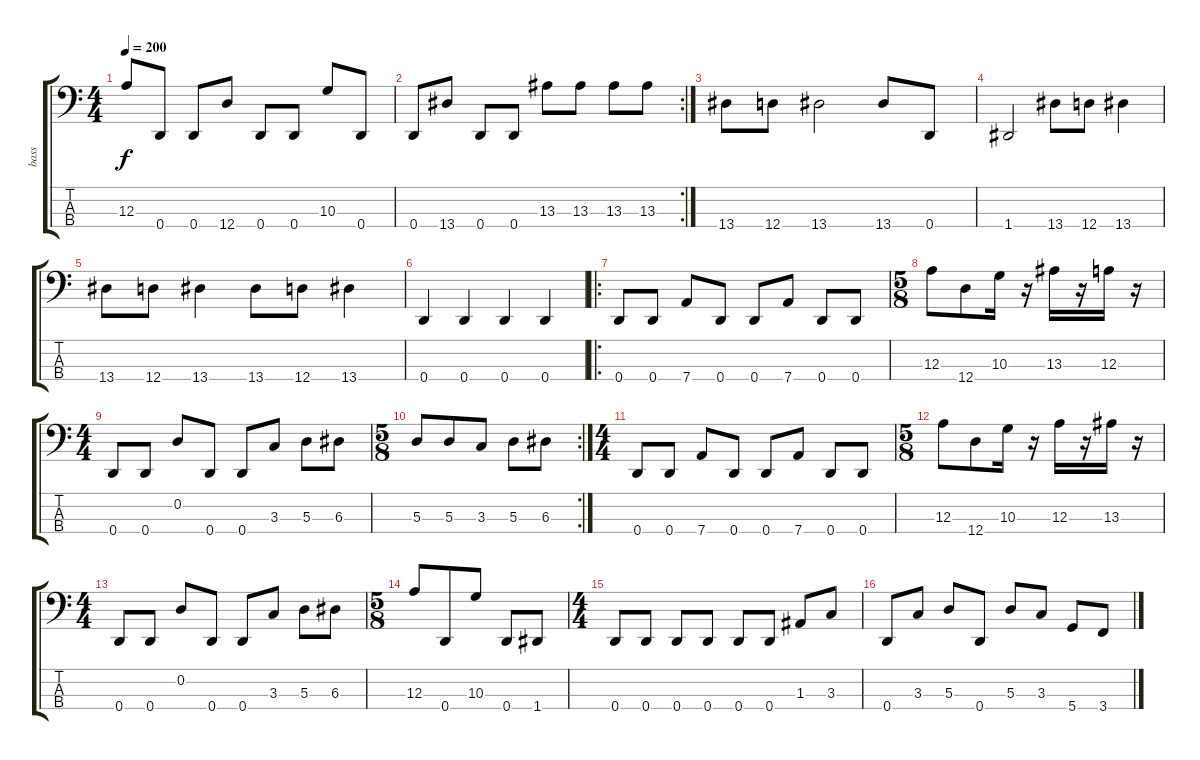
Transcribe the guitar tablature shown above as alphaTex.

\track ("bass" "bass") {instrument slapbass1}
\staff {score tabs}
\tuning (G2 D2 A1 D1) {hide}
\ts (4 4)
\tempo 200
\clef f4
\ks c
12.3.8{dy f} 0.4.8 0.4.8 12.4.8 0.4.8 0.4.8 10.3.8 0.4.8 |
\rc 2
0.4.8 13.4.8 0.4.8 0.4.8 13.3.8 13.3.8 13.3.8 13.3.8 |
13.4.8 12.4.8 13.4.2 13.4.8 0.4.8 |
1.4.2 13.4.8 12.4.8 13.4.4 |
13.4.8 12.4.8 13.4.4 13.4.8 12.4.8 13.4.4 |
0.4.4 0.4.4 0.4.4 0.4.4 |
\ro
0.4.8 0.4.8 7.4.8 0.4.8 0.4.8 7.4.8 0.4.8 0.4.8 |
\ts (5 8)
12.3.8 12.4.8 10.3.16 r.16 13.3.16 r.16 12.3.16 r.16 |
\ts (4 4)
0.4.8 0.4.8 0.2.8 0.4.8 0.4.8 3.3.8 5.3.8 6.3.8 |
\rc 2
\ts (5 8)
5.3.8 5.3.8 3.3.8 5.3.8 6.3.8 |
\ts (4 4)
0.4.8 0.4.8 7.4.8 0.4.8 0.4.8 7.4.8 0.4.8 0.4.8 |
\ts (5 8)
12.3.8 12.4.8 10.3.16 r.16 12.3.16 r.16 13.3.16 r.16 |
\ts (4 4)
0.4.8 0.4.8 0.2.8 0.4.8 0.4.8 3.3.8 5.3.8 6.3.8 |
\ts (5 8)
12.3.8 0.4.8 10.3.8 0.4.8 1.4.8 |
\ts (4 4)
0.4.8 0.4.8 0.4.8 0.4.8 0.4.8 0.4.8 1.3.8 3.3.8 |
0.4.8 3.3.8 5.3.8 0.4.8 5.3.8 3.3.8 5.4.8 3.4.8
